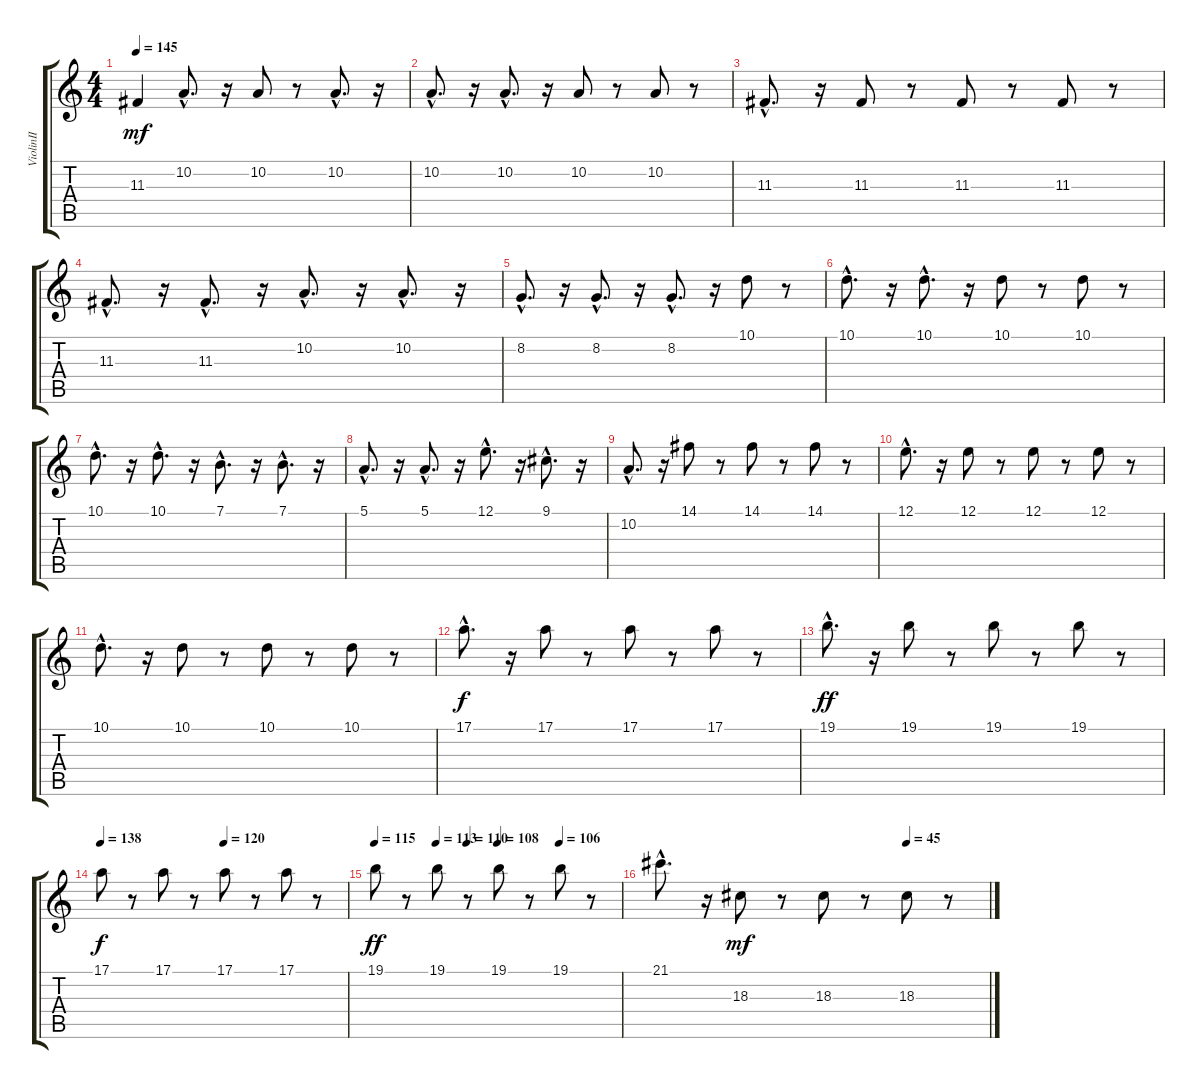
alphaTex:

\track ("ViolinⅡ" "ViolinⅡ") {instrument stringensemble1}
\staff {score tabs}
\tuning (E4 B3 G3 D3 A2 E2) {hide}
\ts (4 4)
\tempo 145
\clef g2
\ks c
11.3.4{dy mf} 10.2{hac}.8{d} r.16 10.2.8 r.8 10.2{hac}.8{d} r.16 |
10.2{hac}.8{d} r.16 10.2{hac}.8{d} r.16 10.2.8 r.8 10.2.8 r.8 |
11.3{hac}.8{d} r.16 11.3.8 r.8 11.3.8 r.8 11.3.8 r.8 |
11.3{hac}.8{d} r.16 11.3{hac}.8{d} r.16 10.2{hac}.8{d} r.16 10.2{hac}.8{d} r.16 |
8.2{hac}.8{d} r.16 8.2{hac}.8{d} r.16 8.2{hac}.8{d} r.16 10.1.8 r.8 |
10.1{hac}.8{d} r.16 10.1{hac}.8{d} r.16 10.1.8 r.8 10.1.8 r.8 |
10.1{hac}.8{d} r.16 10.1{hac}.8{d} r.16 7.1{hac}.8{d} r.16 7.1{hac}.8{d} r.16 |
5.1{hac}.8{d} r.16 5.1{hac}.8{d} r.16 12.1{hac}.8{d} r.16 9.1{hac}.8{d} r.16 |
10.2{hac}.8{d volume 10} r.16 14.1.8 r.8 14.1.8 r.8 14.1.8 r.8 |
12.1{hac}.8{d} r.16 12.1.8 r.8 12.1.8 r.8 12.1.8 r.8 |
10.1{hac}.8{d} r.16 10.1.8 r.8 10.1.8 r.8 10.1.8 r.8 |
17.1{hac}.8{d dy f} r.16 17.1.8 r.8 17.1.8 r.8 17.1.8 r.8 |
19.1{hac}.8{d dy ff} r.16 19.1.8 r.8 19.1.8 r.8 19.1.8 r.8 |
\tempo 138
\tempo (120 0.5)
17.1.8{dy f} r.8 17.1.8 r.8 17.1.8 r.8 17.1.8 r.8 |
\tempo 115
\tempo (113 0.25)
\tempo (110 0.375)
\tempo (108 0.5)
\tempo (106 0.75)
19.1.8{dy ff} r.8 19.1.8 r.8 19.1.8 r.8 19.1.8 r.8 |
\tempo (45 0.75)
21.1{hac}.8{d} r.16 18.3.8{dy mf} r.8 18.3.8 r.8 18.3.8 r.8
